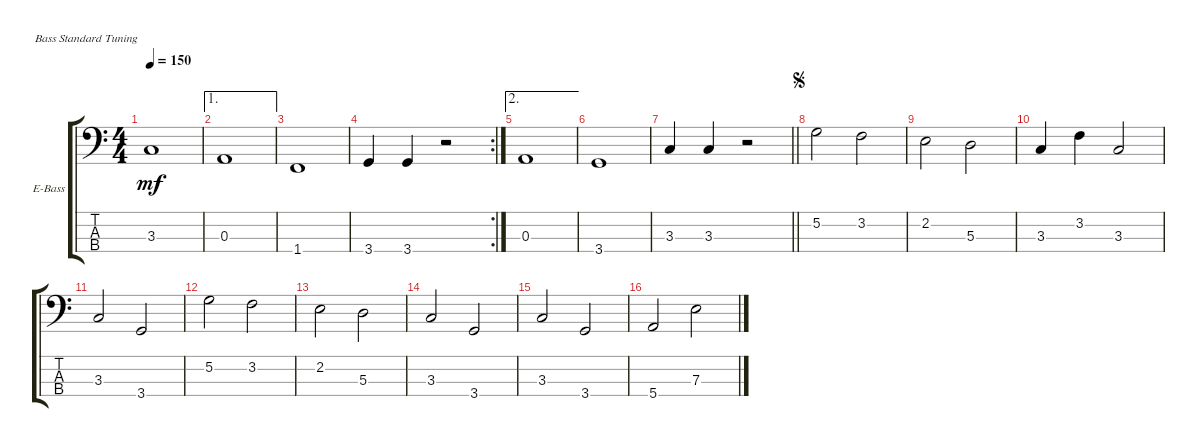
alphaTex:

\bracketExtendMode groupsimilarinstruments
\firstSystemTrackNameOrientation horizontal
\otherSystemsTrackNameOrientation horizontal
\track ("Electric Bass" "E-Bass") {instrument electricbassfinger}
\staff {score tabs}
\tuning (G2 D2 A1 E1)
\ts (4 4)
\tempo 150
\clef f4
\ks c
3.3.1{dy mf} |
\ae 1
0.3.1 |
1.4.1 |
\rc 2
3.4.4 3.4.4 r.2 |
\ae 2
0.3.1 |
3.4.1 |
\barLineRight lightlight
3.3.4 3.3.4 r.2 |
\jump segno
5.2.2 3.2.2 |
2.2.2 5.3.2 |
3.3.4 3.2.4 3.3.2 |
3.3.2 3.4.2 |
5.2.2 3.2.2 |
2.2.2 5.3.2 |
3.3.2 3.4.2 |
3.3.2 3.4.2 |
5.4.2 7.3.2
